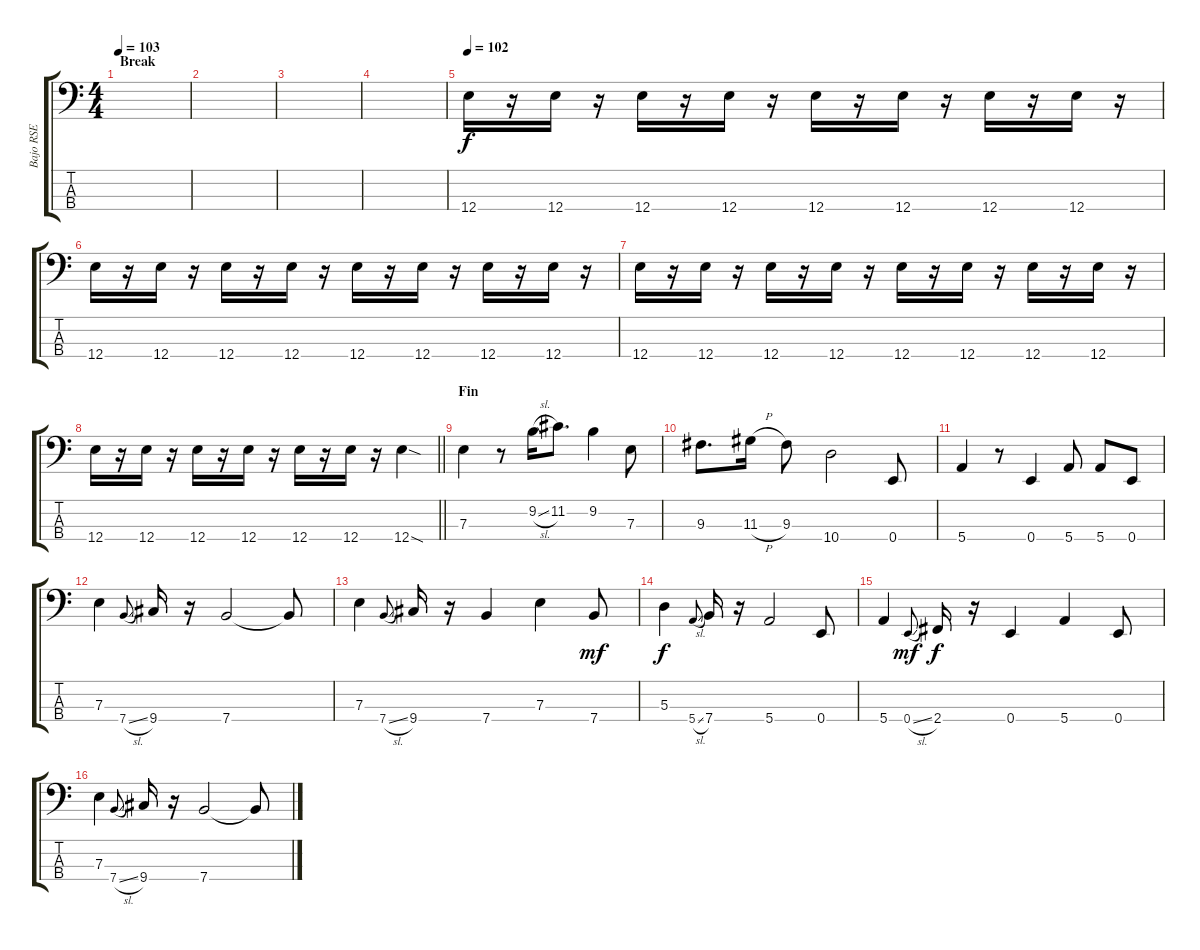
\track ("Bajo RSE" "Bajo RSE") {instrument electricbassfinger}
\staff {score tabs}
\tuning (G2 D2 A1 E1) {hide}
\ts (4 4)
\section ("" "Break")
\tempo 103
\clef f4
\ks c
|
|
|
|
\tempo 102
12.4.16 r.16 12.4.16 r.16 12.4.16 r.16 12.4.16 r.16 12.4.16 r.16 12.4.16 r.16 12.4.16 r.16 12.4.16 r.16 |
12.4.16 r.16 12.4.16 r.16 12.4.16 r.16 12.4.16 r.16 12.4.16 r.16 12.4.16 r.16 12.4.16 r.16 12.4.16 r.16 |
12.4.16 r.16 12.4.16 r.16 12.4.16 r.16 12.4.16 r.16 12.4.16 r.16 12.4.16 r.16 12.4.16 r.16 12.4.16 r.16 |
\barLineRight lightlight
12.4.16 r.16 12.4.16 r.16 12.4.16 r.16 12.4.16 r.16 12.4.16 r.16 12.4.16 r.16 12.4{sod}.4 |
\section ("" "Fin")
7.3.4 r.8 9.2{sl}.16 11.2.8{d} 9.2.4 7.3.8 |
9.3.8{d} 11.3{h}.16 9.3.8 10.4.2 0.4.8 |
5.4.4 r.8 0.4.4 5.4.8 5.4.8 0.4.8 |
7.3.4 7.4{sl}.8{gr onbeat} 9.4.16 r.16 7.4.2 7.4{t}.8 |
7.3.4 7.4{sl}.8{gr onbeat} 9.4.16 r.16 7.4.4 7.3.4 7.4.8{dy mf} |
5.3.4{dy f} 5.4{sl}.8{gr onbeat} 7.4.16 r.16 5.4.2 0.4.8 |
5.4.4 0.4{sl}.8{gr onbeat dy mf} 2.4.16{dy f} r.16 0.4.4 5.4.4 0.4.8 |
7.3.4 7.4{sl}.8{gr onbeat} 9.4.16 r.16 7.4.2 7.4{t}.8
